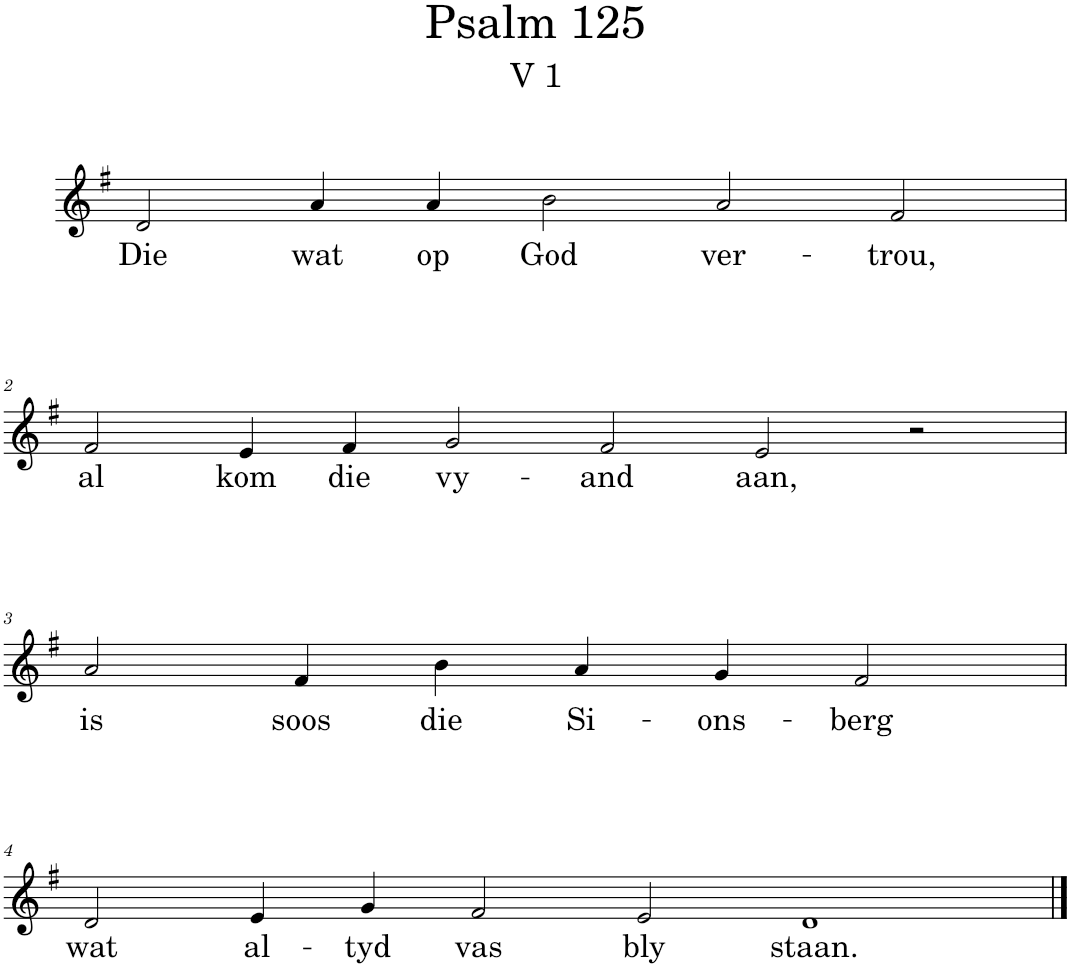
**kern	**text
*part1	*part1
*staff1	*staff1
*I"Pipe Organ	*
*I'Org.	*
*clefG2	*
*k[f#]	*
*M10/4	*
=1	=1
!	!LO:LY:b
2d/	Die
!	!LO:LY:b
4a/	wat
!	!LO:LY:b
4a/	op
!	!LO:LY:b
2b\	God
!	!LO:LY:b
2a/	ver-
!	!LO:LY:b
2f#/	-trou,
!!LO:LB:g=z
=2	=2
*M12/4	*
!	!LO:LY:b
2f#/	al
!	!LO:LY:b
4e/	kom
!	!LO:LY:b
4f#/	die
!	!LO:LY:b
2g/	vy-
!	!LO:LY:b
2f#/	-and
!	!LO:LY:b
2e/	aan,
2r	.
!!LO:LB:g=z
=3	=3
*M8/4	*
!	!LO:LY:b
2a/	is
!	!LO:LY:b
4f#/	soos
!	!LO:LY:b
4b\	die
!	!LO:LY:b
4a/	Si-
!	!LO:LY:b
4g/	-ons-
!	!LO:LY:b
2f#/	-berg
!!LO:LB:g=z
=4	=4
*M12/4	*
!	!LO:LY:b
2d/	wat
!	!LO:LY:b
4e/	al-
!	!LO:LY:b
4g/	-tyd
!	!LO:LY:b
2f#/	vas
!	!LO:LY:b
2e/	bly
!	!LO:LY:b
1d	staan.
==	==
*-	*-
